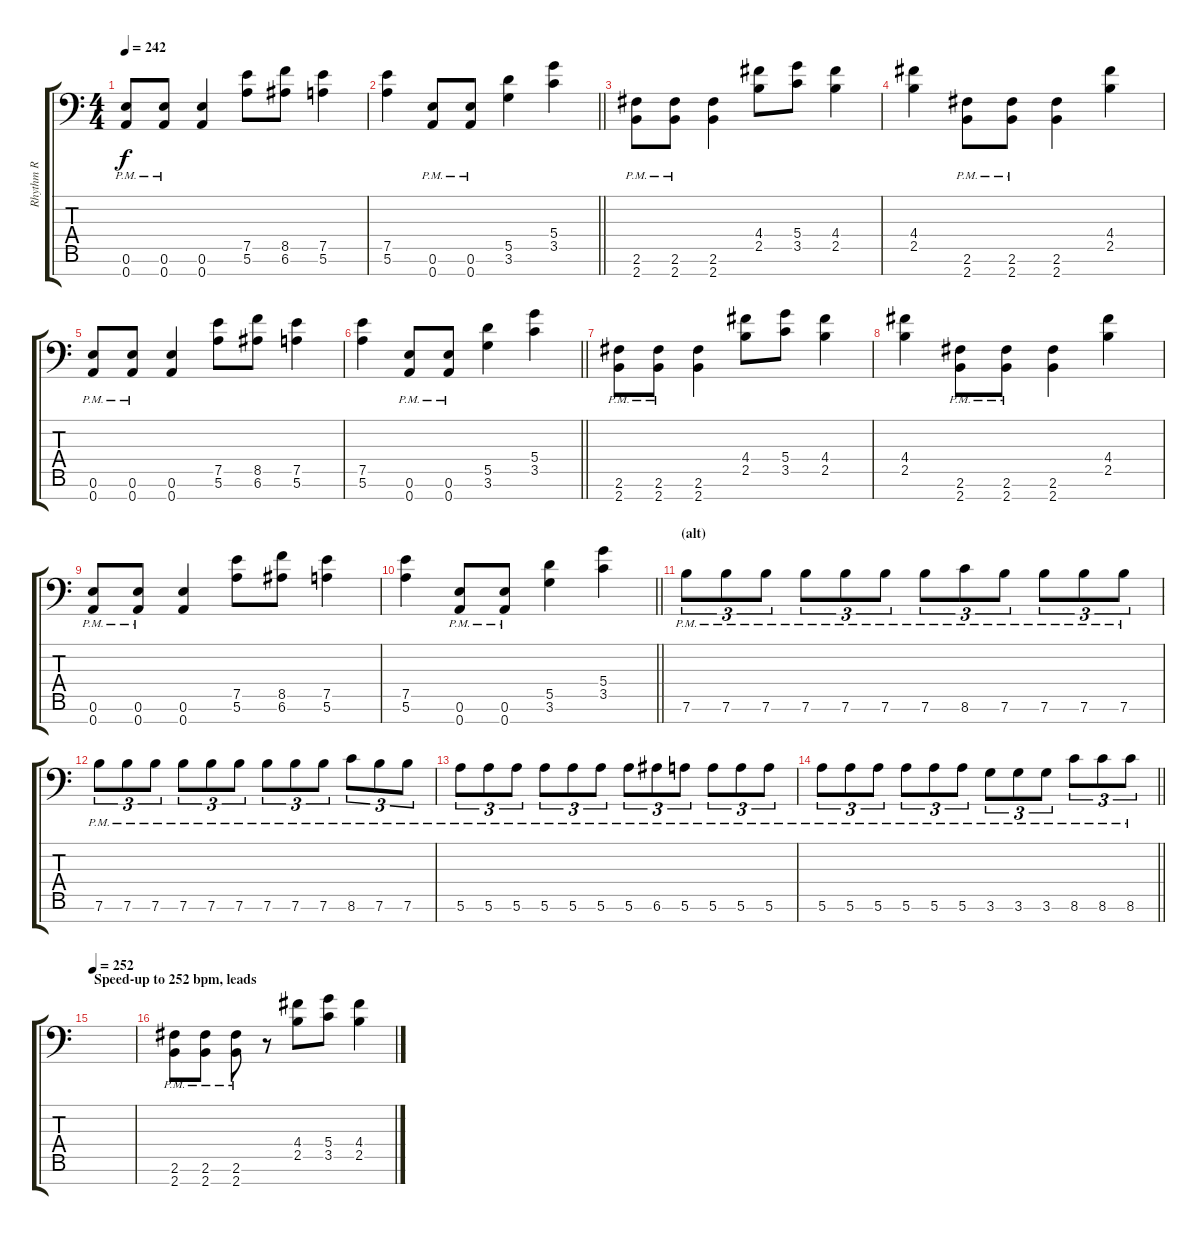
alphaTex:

\track ("Rhythm R" "Rhythm R") {instrument overdrivenguitar}
\staff {score tabs}
\tuning (E4 B3 G3 D3 A2 E2 A1) {hide}
\ts (4 4)
\tempo 242
\clef f4
\ks c
(0.6{pm} 0.7{pm}).8{dy f} (0.6{pm} 0.7{pm}).8 (0.6 0.7).4 (7.5 5.6).8 (8.5 6.6).8 (7.5 5.6).4 |
\barLineRight lightlight
(7.5 5.6).4 (0.6{pm} 0.7{pm}).8 (0.6{pm} 0.7{pm}).8 (5.5 3.6).4 (5.4 3.5).4 |
(2.6{pm} 2.7{pm}).8 (2.6{pm} 2.7{pm}).8 (2.6 2.7).4 (4.4 2.5).8 (5.4 3.5).8 (4.4 2.5).4 |
(4.4 2.5).4 (2.6{pm} 2.7{pm}).8 (2.6{pm} 2.7{pm}).8 (2.6 2.7).4 (4.4 2.5).4 |
(0.6{pm} 0.7{pm}).8 (0.6{pm} 0.7{pm}).8 (0.6 0.7).4 (7.5 5.6).8 (8.5 6.6).8 (7.5 5.6).4 |
\barLineRight lightlight
(7.5 5.6).4 (0.6{pm} 0.7{pm}).8 (0.6{pm} 0.7{pm}).8 (5.5 3.6).4 (5.4 3.5).4 |
(2.6{pm} 2.7{pm}).8 (2.6{pm} 2.7{pm}).8 (2.6 2.7).4 (4.4 2.5).8 (5.4 3.5).8 (4.4 2.5).4 |
(4.4 2.5).4 (2.6{pm} 2.7{pm}).8 (2.6{pm} 2.7{pm}).8 (2.6 2.7).4 (4.4 2.5).4 |
(0.6{pm} 0.7{pm}).8 (0.6{pm} 0.7{pm}).8 (0.6 0.7).4 (7.5 5.6).8 (8.5 6.6).8 (7.5 5.6).4 |
\barLineRight lightlight
(7.5 5.6).4 (0.6{pm} 0.7{pm}).8 (0.6{pm} 0.7{pm}).8 (5.5 3.6).4 (5.4 3.5).4 |
\section ("" "(alt)")
7.6{pm}.8{tu (3 2)} 7.6{pm}.8{tu (3 2)} 7.6{pm}.8{tu (3 2)} 7.6{pm}.8{tu (3 2)} 7.6{pm}.8{tu (3 2)} 7.6{pm}.8{tu (3 2)} 7.6{pm}.8{tu (3 2)} 8.6{pm}.8{tu (3 2)} 7.6{pm}.8{tu (3 2)} 7.6{pm}.8{tu (3 2)} 7.6{pm}.8{tu (3 2)} 7.6{pm}.8{tu (3 2)} |
7.6{pm}.8{tu (3 2)} 7.6{pm}.8{tu (3 2)} 7.6{pm}.8{tu (3 2)} 7.6{pm}.8{tu (3 2)} 7.6{pm}.8{tu (3 2)} 7.6{pm}.8{tu (3 2)} 7.6{pm}.8{tu (3 2)} 7.6{pm}.8{tu (3 2)} 7.6{pm}.8{tu (3 2)} 8.6{pm}.8{tu (3 2)} 7.6{pm}.8{tu (3 2)} 7.6{pm}.8{tu (3 2)} |
5.6{pm}.8{tu (3 2)} 5.6{pm}.8{tu (3 2)} 5.6{pm}.8{tu (3 2)} 5.6{pm}.8{tu (3 2)} 5.6{pm}.8{tu (3 2)} 5.6{pm}.8{tu (3 2)} 5.6{pm}.8{tu (3 2)} 6.6{pm}.8{tu (3 2)} 5.6{pm}.8{tu (3 2)} 5.6{pm}.8{tu (3 2)} 5.6{pm}.8{tu (3 2)} 5.6{pm}.8{tu (3 2)} |
\barLineRight lightlight
5.6{pm}.8{tu (3 2)} 5.6{pm}.8{tu (3 2)} 5.6{pm}.8{tu (3 2)} 5.6{pm}.8{tu (3 2)} 5.6{pm}.8{tu (3 2)} 5.6{pm}.8{tu (3 2)} 3.6{pm}.8{tu (3 2)} 3.6{pm}.8{tu (3 2)} 3.6{pm}.8{tu (3 2)} 8.6{pm}.8{tu (3 2)} 8.6{pm}.8{tu (3 2)} 8.6{pm}.8{tu (3 2)} |
\section ("" "Speed-up to 252 bpm, leads")
\tempo 252
|
(2.6{pm} 2.7{pm}).8 (2.6{pm} 2.7{pm}).8 (2.6{pm} 2.7{pm}).8 r.8 (4.4 2.5).8 (5.4 3.5).8 (4.4 2.5).4
